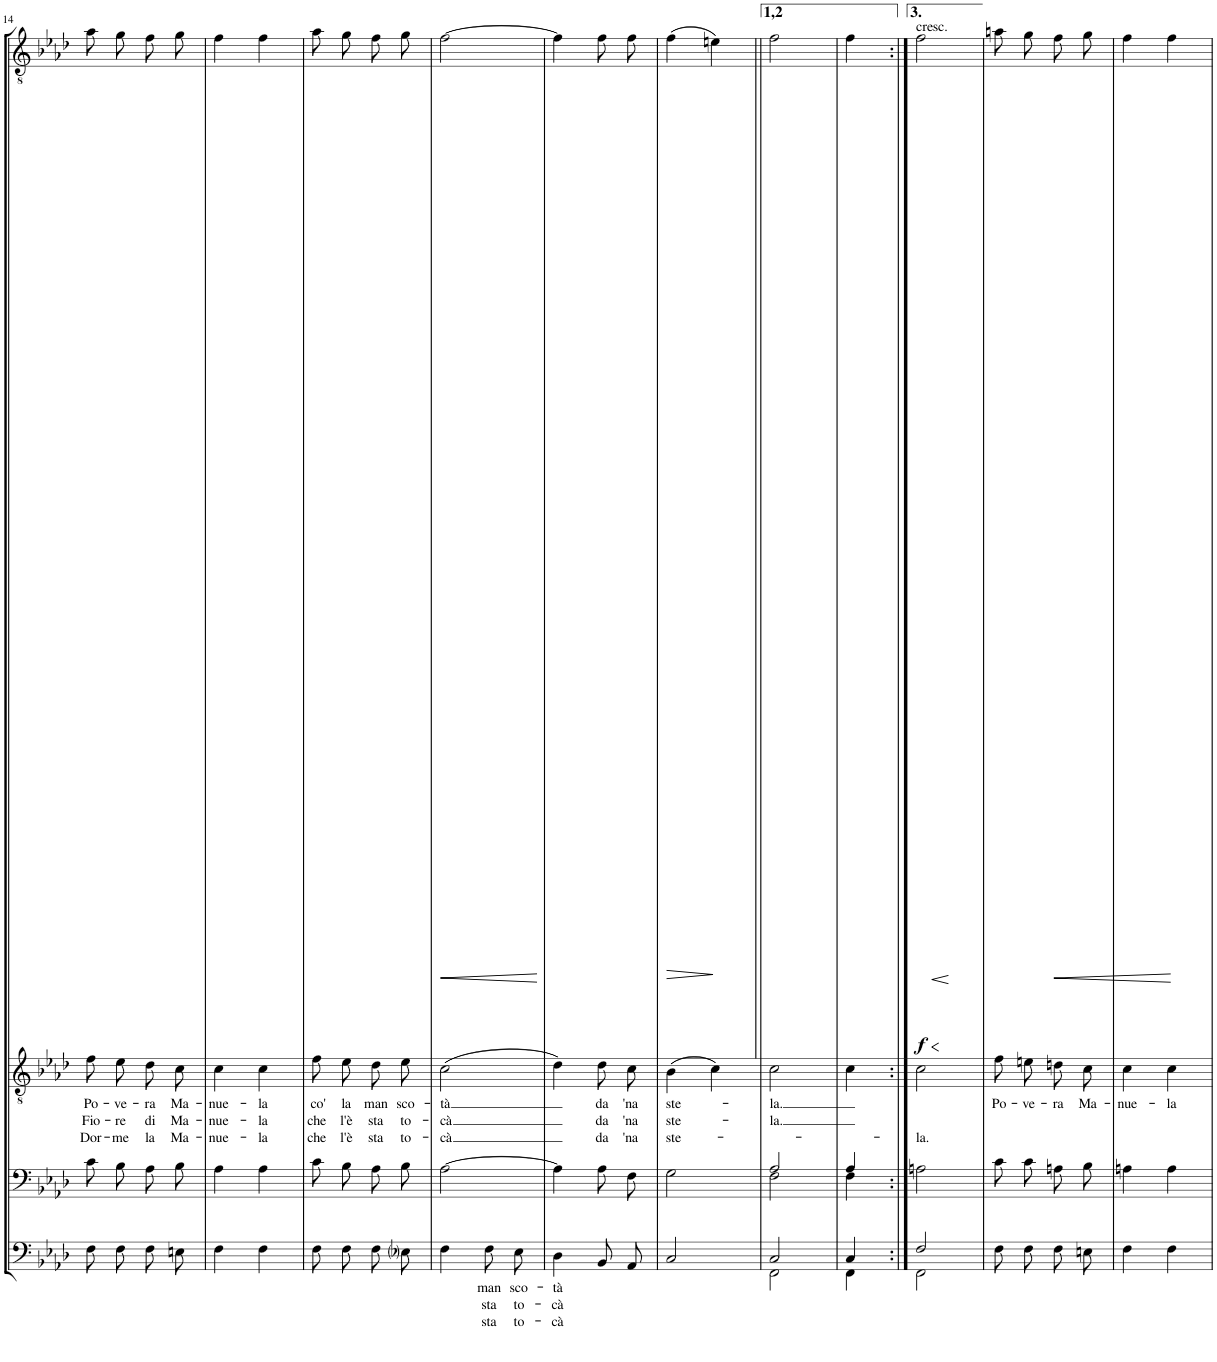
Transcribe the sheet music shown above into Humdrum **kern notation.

**kern	**text	**text	**text	**kern	**kern	**text	**text	**text	**kern	**dynam
*part4	*part4	*part4	*part4	*part3	*part2	*part2	*part2	*part2	*part1	*part1
*staff4	*staff4	*staff4	*staff4	*staff3	*staff2	*staff2	*staff2	*staff2	*staff1	*staff1
*I"Bass	*	*	*	*I"Baritone	*I"Tenor	*	*	*	*I"Tenor	*
!!LO:PB:g=z
*clefF4	*	*	*	*clefF4	*clefGv2	*	*	*	*clefGv2	*
*k[b-e-a-d-]	*	*	*	*k[b-e-a-d-]	*k[b-e-a-d-]	*	*	*	*k[b-e-a-d-]	*
*M2/4	*	*	*	*M2/4	*M2/4	*	*	*	*M2/4	*
=14	=14	=14	=14	=14	=14	=14	=14	=14	=14	=14
!	!	!	!	!	!	!LO:LY:b	!LO:LY:b	!LO:LY:b	!	!
8F\L	.	.	.	8c\L	8f\L	Po-	Fio-	Dor-	8a-\L	.
!	!	!	!	!	!	!LO:LY:b	!LO:LY:b	!LO:LY:b	!	!
8F\J	.	.	.	8B-\J	8e-\J	-ve-	-re	-me	8g\J	.
!	!	!	!	!	!	!LO:LY:b	!LO:LY:b	!LO:LY:b	!	!
8F\L	.	.	.	8A-\L	8d-\L	-ra	di	la	8f\L	.
!	!	!	!	!	!	!LO:LY:b	!LO:LY:b	!LO:LY:b	!	!
8En\J	.	.	.	8B-\J	8c\J	Ma-	Ma-	Ma-	8g\J	.
=15	=15	=15	=15	=15	=15	=15	=15	=15	=15	=15
!	!	!	!	!	!	!LO:LY:b	!LO:LY:b	!LO:LY:b	!	!
4F\	.	.	.	4A-\	4c\	-nue-	-nue-	-nue-	4f\	.
!	!	!	!	!	!	!LO:LY:b	!LO:LY:b	!LO:LY:b	!	!
4F\	.	.	.	4A-\	4c\	-la	-la	-la	4f\	.
=16	=16	=16	=16	=16	=16	=16	=16	=16	=16	=16
!	!	!	!	!	!	!LO:LY:b	!LO:LY:b	!LO:LY:b	!	!
8F\L	.	.	.	8c\L	8f\L	co'	che	che	8a-\L	.
!	!	!	!	!	!	!LO:LY:b	!LO:LY:b	!LO:LY:b	!	!
8F\J	.	.	.	8B-\J	8e-\J	la	l'è	l'è	8g\J	.
!	!	!	!	!	!	!LO:LY:b	!LO:LY:b	!LO:LY:b	!	!
8F\L	.	.	.	8A-\L	8d-\L	man	sta	sta	8f\L	.
!	!	!	!	!	!	!LO:LY:b	!LO:LY:b	!LO:LY:b	!	!
8E-i\J	.	.	.	8B-\J	8e-\J	sco-	to-	to-	8g\J	.
=17	=17	=17	=17	=17	=17	=17	=17	=17	=17	=17
!	!	!	!	!	!	!LO:LY:b	!LO:LY:b	!LO:LY:b	!	!LO:HP:b
4F\	.	.	.	[2A-\	(2c\	-tà	-cà	-cà	[2f\	<
!	!LO:LY:b	!LO:LY:b	!LO:LY:b	!	!	!	!	!	!	!
8F\L	man	sta	sta	.	.	.	.	.	.	.
!	!LO:LY:b	!LO:LY:b	!LO:LY:b	!	!	!	!	!	!	!
8E-\J	sco-	to-	to-	.	.	.	.	.	.	.
.	.	.	.	.	.	.	.	.	.	[
=18	=18	=18	=18	=18	=18	=18	=18	=18	=18	=18
!	!LO:LY:b	!LO:LY:b	!LO:LY:b	!	!	!	!	!	!	!
4D-\	-tà	-cà	-cà	4A-\]	4d-\)	.	.	.	4f\]	.
!	!	!	!	!	!	!LO:LY:b	!LO:LY:b	!LO:LY:b	!	!
8BB-/L	.	.	.	8A-\L	8d-\L	da	da	da	8f\L	.
!	!	!	!	!	!	!LO:LY:b	!LO:LY:b	!LO:LY:b	!	!
8AA-/J	.	.	.	8F\J	8c\J	'na	'na	'na	8f\J	.
=19	=19	=19	=19	=19	=19	=19	=19	=19	=19	=19
!	!	!	!	!	!	!LO:LY:b	!LO:LY:b	!LO:LY:b	!	!LO:HP:b
2C/	.	.	.	2G\	(4B-\	ste-	ste-	ste-	(4f\	>
.	.	.	.	.	4c\)	.	.	.	4en\)	]
=20||	=20||	=20||	=20||	=20||	=20||	=20||	=20||	=20||	=20||	=20||
*^	*	*	*	*^	*	*	*	*	*	*
!	!	!	!	!	!	!	!	!LO:LY:b	!LO:LY:b	!	!	!
2C/	2FF\	.	.	.	2A-/	2F\	2c\	-la.	-la.	.	2f\	.
=21	=21	=21	=21	=21	=21	=21	=21	=21	=21	=21	=21	=21
4C/	4FF\	.	.	.	4A-/	4F\	4c\	.	.	.	4f\	.
=22:|!	=22:|!	=22:|!	=22:|!	=22:|!	=22:|!	=22:|!	=22:|!	=22:|!	=22:|!	=22:|!	=22:|!	=22:|!
!	!	!	!	!	!	!	!	!	!	!	!LO:TX:a:t=cresc.	!
!	!	!	!	!	!	!	!	!	!	!LO:LY:b	!	!LO:HP:b
!	!	!	!	!	!	!	!	!	!	!	!	!LO:HP:n=1:b
!	!	!	!	!	!	!	!	!	!	!	!	!LO:DY:n=1:b
*	*	*	*	*	*v	*v	*	*	*	*	*	*
2F/	2FF\	.	.	.	2An\	2c\	.	.	-la.	2f\	< < f
*v	*v	*	*	*	*	*	*	*	*	*	*
.	.	.	.	.	.	.	.	.	.	[
=23	=23	=23	=23	=23	=23	=23	=23	=23	=23	=23
!	!	!	!	!	!	!LO:LY:b	!	!	!	!
8F\L	.	.	.	8c\L	8f\L	Po-	.	.	8an\L	.
!	!	!	!	!	!	!LO:LY:b	!	!	!	!
8F\J	.	.	.	8c\J	8en\J	-ve-	.	.	8g\J	[
!	!	!	!	!	!	!LO:LY:b	!	!	!	!LO:HP:b
8F\L	.	.	.	8An\L	8dn\L	-ra	.	.	8f\L	<
!	!	!	!	!	!	!LO:LY:b	!	!	!	!
8En\J	.	.	.	8B-\J	8c\J	Ma-	.	.	8g\J	.
=24	=24	=24	=24	=24	=24	=24	=24	=24	=24	=24
!	!	!	!	!	!	!LO:LY:b	!	!	!	!
4F\	.	.	.	4An\	4c\	-nue-	.	.	4f\	.
!	!	!	!	!	!	!LO:LY:b	!	!	!	!
4F\	.	.	.	4A\	4c\	-la	.	.	4f\	[
=	=	=	=	=	=	=	=	=	=	=
*-	*-	*-	*-	*-	*-	*-	*-	*-	*-	*-
